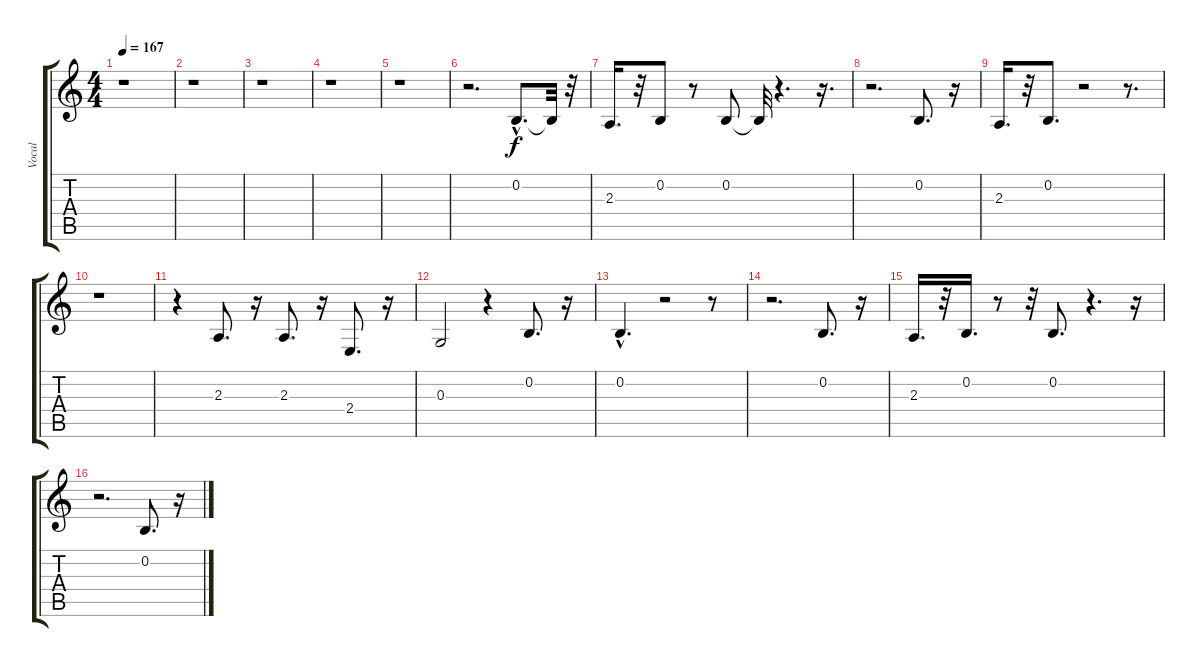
\track ("Vocal" "Vocal") {instrument clarinet}
\staff {score tabs}
\tuning (E4 B3 G3 D3 A2 E2) {hide}
\ts (4 4)
\tempo 167
\clef g2
\ks c
r.1{dy f instrument clarinet} |
r.1 |
r.1 |
r.1 |
r.1 |
r.2{d} 0.2{hac}.8{d} 0.2{t}.32 r.32 |
2.3.16{d} r.32 0.2.8 r.8 0.2.8 0.2{t}.32 r.4{d} r.16{d} |
r.2{d} 0.2.8{d} r.16 |
2.3.16{d} r.32 0.2.8{d} r.2 r.8{d} |
r.1 |
r.4 2.3.8{d} r.16 2.3.8{d} r.16 2.4.8{d} r.16 |
0.3.2 r.4 0.2.8{d} r.16 |
0.2{hac}.4{d} r.2 r.8 |
r.2{d} 0.2.8{d} r.16 |
2.3.16{d} r.32 0.2.16{d} r.8 r.32 0.2.8{d} r.4{d} r.16 |
r.2{d} 0.2.8{d} r.16
